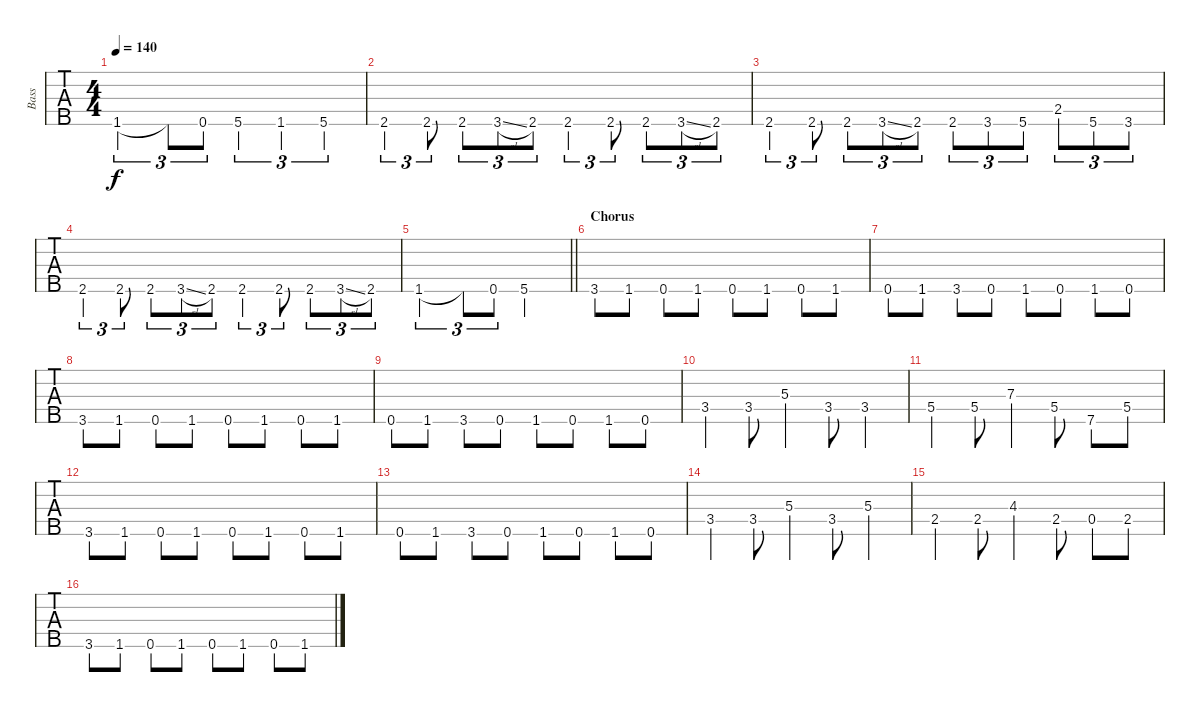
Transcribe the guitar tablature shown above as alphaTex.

\track ("Bass" "Bass") {instrument electricbassfinger}
\staff {tabs}
\tuning (Gb2 Db2 Ab1 Eb1 Bb0) {hide}
\ts (4 4)
\tempo 140
\clef f4
\ks c
1.5.2{tu (3 2) dy f} 1.5{t}.8{tu (3 2)} 0.5.8{tu (3 2)} 5.5.4{tu (3 2)} 1.5.4{tu (3 2)} 5.5.4{tu (3 2)} |
2.5.4{tu (3 2)} 2.5.8{tu (3 2)} 2.5.8{tu (3 2)} 3.5{sl}.8{tu (3 2)} 2.5.8{tu (3 2)} 2.5.4{tu (3 2)} 2.5.8{tu (3 2)} 2.5.8{tu (3 2)} 3.5{sl}.8{tu (3 2)} 2.5.8{tu (3 2)} |
2.5.4{tu (3 2)} 2.5.8{tu (3 2)} 2.5.8{tu (3 2)} 3.5{sl}.8{tu (3 2)} 2.5.8{tu (3 2)} 2.5.8{tu (3 2)} 3.5.8{tu (3 2)} 5.5.8{tu (3 2)} 2.4.8{tu (3 2)} 5.5.8{tu (3 2)} 3.5.8{tu (3 2)} |
2.5.4{tu (3 2)} 2.5.8{tu (3 2)} 2.5.8{tu (3 2)} 3.5{sl}.8{tu (3 2)} 2.5.8{tu (3 2)} 2.5.4{tu (3 2)} 2.5.8{tu (3 2)} 2.5.8{tu (3 2)} 3.5{sl}.8{tu (3 2)} 2.5.8{tu (3 2)} |
\barLineRight lightlight
1.5.2{tu (3 2)} 1.5{t}.8{tu (3 2)} 0.5.8{tu (3 2)} 5.5.2 |
\section ("" "Chorus")
3.5.8 1.5.8 0.5.8 1.5.8 0.5.8 1.5.8 0.5.8 1.5.8 |
0.5.8 1.5.8 3.5.8 0.5.8 1.5.8 0.5.8 1.5.8 0.5.8 |
3.5.8 1.5.8 0.5.8 1.5.8 0.5.8 1.5.8 0.5.8 1.5.8 |
0.5.8 1.5.8 3.5.8 0.5.8 1.5.8 0.5.8 1.5.8 0.5.8 |
3.4.4 3.4.8 5.3.4 3.4.8 3.4.4 |
5.4.4 5.4.8 7.3.4 5.4.8 7.5.8 5.4.8 |
3.5.8 1.5.8 0.5.8 1.5.8 0.5.8 1.5.8 0.5.8 1.5.8 |
0.5.8 1.5.8 3.5.8 0.5.8 1.5.8 0.5.8 1.5.8 0.5.8 |
3.4.4 3.4.8 5.3.4 3.4.8 5.3.4 |
2.4.4 2.4.8 4.3.4 2.4.8 0.4.8 2.4.8 |
3.5.8 1.5.8 0.5.8 1.5.8 0.5.8 1.5.8 0.5.8 1.5.8
